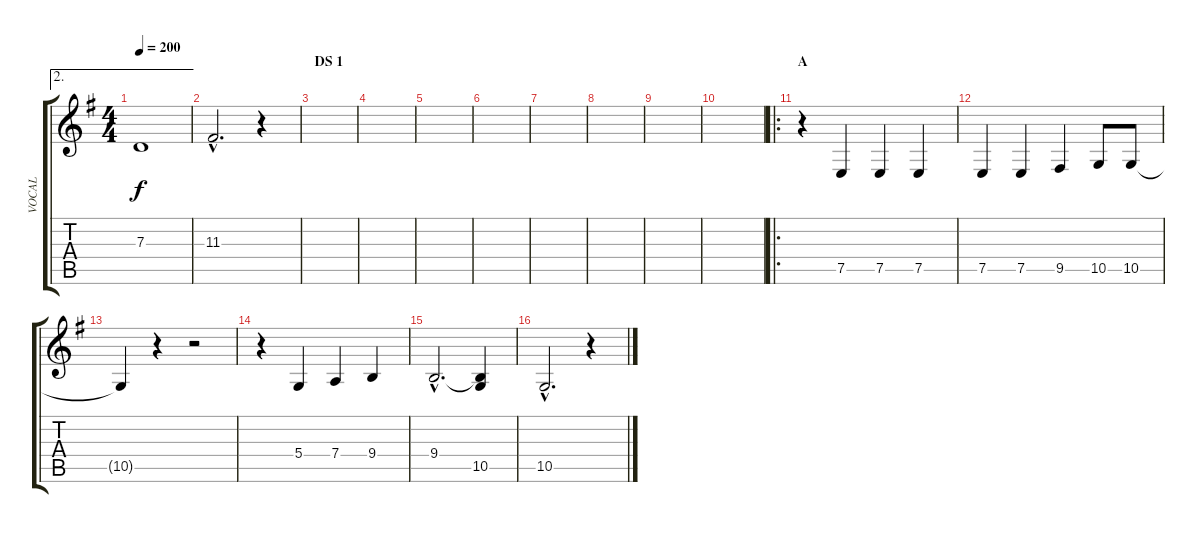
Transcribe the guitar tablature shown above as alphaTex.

\track ("VOCAL" "VOCAL") {instrument englishhorn}
\staff {score tabs}
\tuning (E4 B3 G3 D3 A2 E2) {hide}
\ae 2
\ts (4 4)
\tempo 200
\clef g2
\ks eminor
7.3.1{dy f} |
11.3{hac}.2{d} r.4 |
\section ("" "DS 1")
|
|
|
|
|
|
|
|
\ro
\section ("" "A")
r.4 7.5.4 7.5.4 7.5.4 |
7.5.4 7.5.4 9.5.4 10.5.8 10.5.8 |
10.5{t}.4 r.4 r.2 |
r.4 5.4.4 7.4.4 9.4.4 |
9.4{hac}.2{d} (9.4{t} 10.5).4 |
10.5{hac}.2{d} r.4
